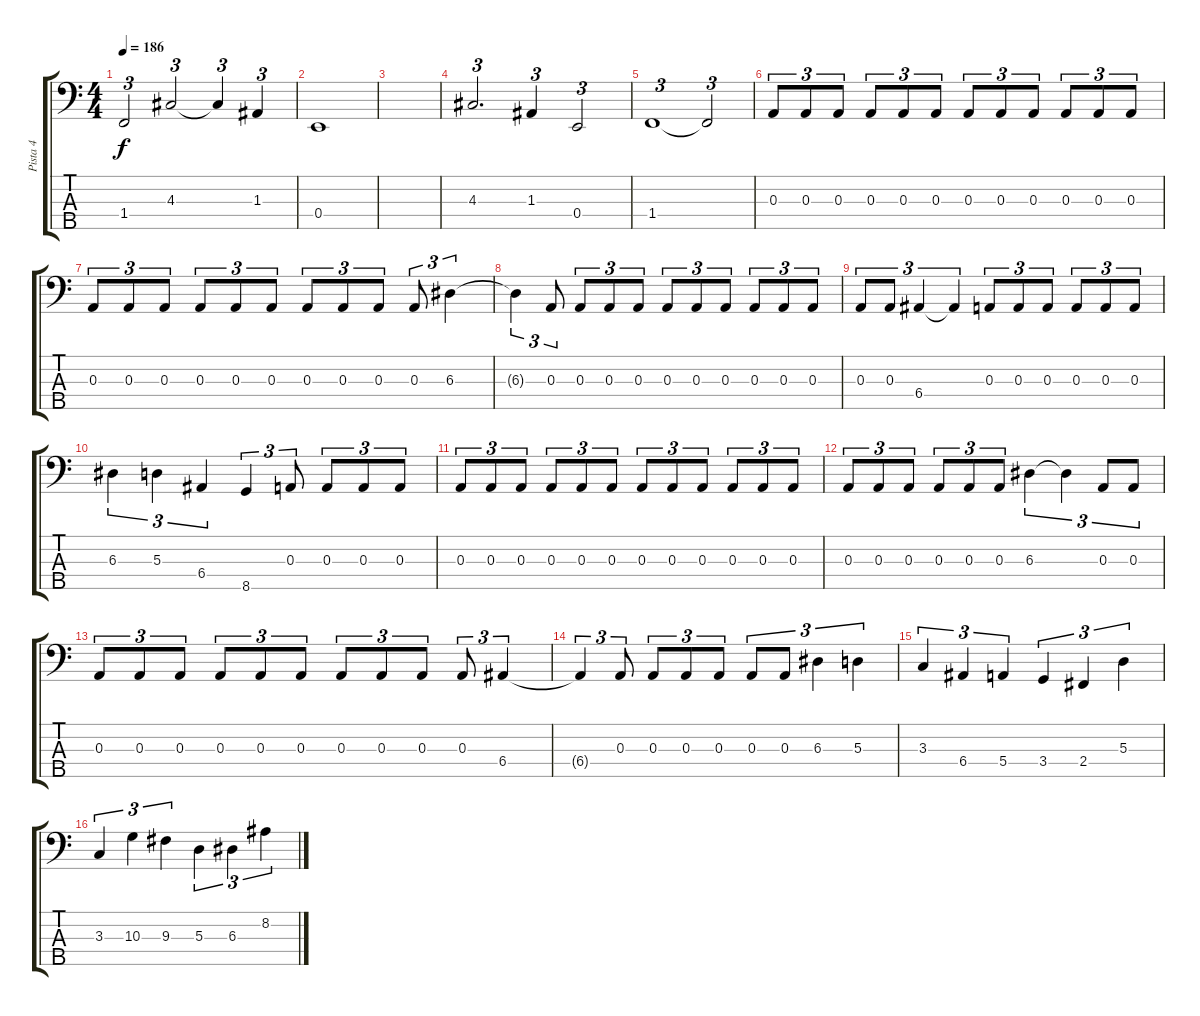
\track ("Pista 4" "Pista 4") {instrument electricbassfinger}
\staff {score tabs}
\tuning (G2 D2 A1 E1 B0) {hide}
\ts (4 4)
\tempo 186
\clef f4
\ks c
1.4{t}.2{tu (3 2) dy f} 4.3.2{tu (3 2)} 4.3{t}.4{tu (3 2)} 1.3.4{tu (3 2)} |
0.4.1 |
|
4.3.2{d tu (3 2)} 1.3.4{tu (3 2)} 0.4.2{tu (3 2)} |
1.4.1{tu (3 2)} 1.4{t}.2{tu (3 2)} |
0.3.8{tu (3 2)} 0.3.8{tu (3 2)} 0.3.8{tu (3 2)} 0.3.8{tu (3 2)} 0.3.8{tu (3 2)} 0.3.8{tu (3 2)} 0.3.8{tu (3 2)} 0.3.8{tu (3 2)} 0.3.8{tu (3 2)} 0.3.8{tu (3 2)} 0.3.8{tu (3 2)} 0.3.8{tu (3 2)} |
0.3.8{tu (3 2)} 0.3.8{tu (3 2)} 0.3.8{tu (3 2)} 0.3.8{tu (3 2)} 0.3.8{tu (3 2)} 0.3.8{tu (3 2)} 0.3.8{tu (3 2)} 0.3.8{tu (3 2)} 0.3.8{tu (3 2)} 0.3.8{tu (3 2)} 6.3.4{tu (3 2)} |
6.3{t}.4{tu (3 2)} 0.3.8{tu (3 2)} 0.3.8{tu (3 2)} 0.3.8{tu (3 2)} 0.3.8{tu (3 2)} 0.3.8{tu (3 2)} 0.3.8{tu (3 2)} 0.3.8{tu (3 2)} 0.3.8{tu (3 2)} 0.3.8{tu (3 2)} 0.3.8{tu (3 2)} |
0.3.8{tu (3 2)} 0.3.8{tu (3 2)} 6.4.4{tu (3 2)} 6.4{t}.4{tu (3 2)} 0.3.8{tu (3 2)} 0.3.8{tu (3 2)} 0.3.8{tu (3 2)} 0.3.8{tu (3 2)} 0.3.8{tu (3 2)} 0.3.8{tu (3 2)} |
6.3.4{tu (3 2)} 5.3.4{tu (3 2)} 6.4.4{tu (3 2)} 8.5.4{tu (3 2)} 0.3.8{tu (3 2)} 0.3.8{tu (3 2)} 0.3.8{tu (3 2)} 0.3.8{tu (3 2)} |
0.3.8{tu (3 2)} 0.3.8{tu (3 2)} 0.3.8{tu (3 2)} 0.3.8{tu (3 2)} 0.3.8{tu (3 2)} 0.3.8{tu (3 2)} 0.3.8{tu (3 2)} 0.3.8{tu (3 2)} 0.3.8{tu (3 2)} 0.3.8{tu (3 2)} 0.3.8{tu (3 2)} 0.3.8{tu (3 2)} |
0.3.8{tu (3 2)} 0.3.8{tu (3 2)} 0.3.8{tu (3 2)} 0.3.8{tu (3 2)} 0.3.8{tu (3 2)} 0.3.8{tu (3 2)} 6.3.4{tu (3 2)} 6.3{t}.4{tu (3 2)} 0.3.8{tu (3 2)} 0.3.8{tu (3 2)} |
0.3.8{tu (3 2)} 0.3.8{tu (3 2)} 0.3.8{tu (3 2)} 0.3.8{tu (3 2)} 0.3.8{tu (3 2)} 0.3.8{tu (3 2)} 0.3.8{tu (3 2)} 0.3.8{tu (3 2)} 0.3.8{tu (3 2)} 0.3.8{tu (3 2)} 6.4.4{tu (3 2)} |
6.4{t}.4{tu (3 2)} 0.3.8{tu (3 2)} 0.3.8{tu (3 2)} 0.3.8{tu (3 2)} 0.3.8{tu (3 2)} 0.3.8{tu (3 2)} 0.3.8{tu (3 2)} 6.3.4{tu (3 2)} 5.3.4{tu (3 2)} |
3.3.4{tu (3 2)} 6.4.4{tu (3 2)} 5.4.4{tu (3 2)} 3.4.4{tu (3 2)} 2.4.4{tu (3 2)} 5.3.4{tu (3 2)} |
3.3.4{tu (3 2)} 10.3.4{tu (3 2)} 9.3.4{tu (3 2)} 5.3.4{tu (3 2)} 6.3.4{tu (3 2)} 8.2.4{tu (3 2)}
